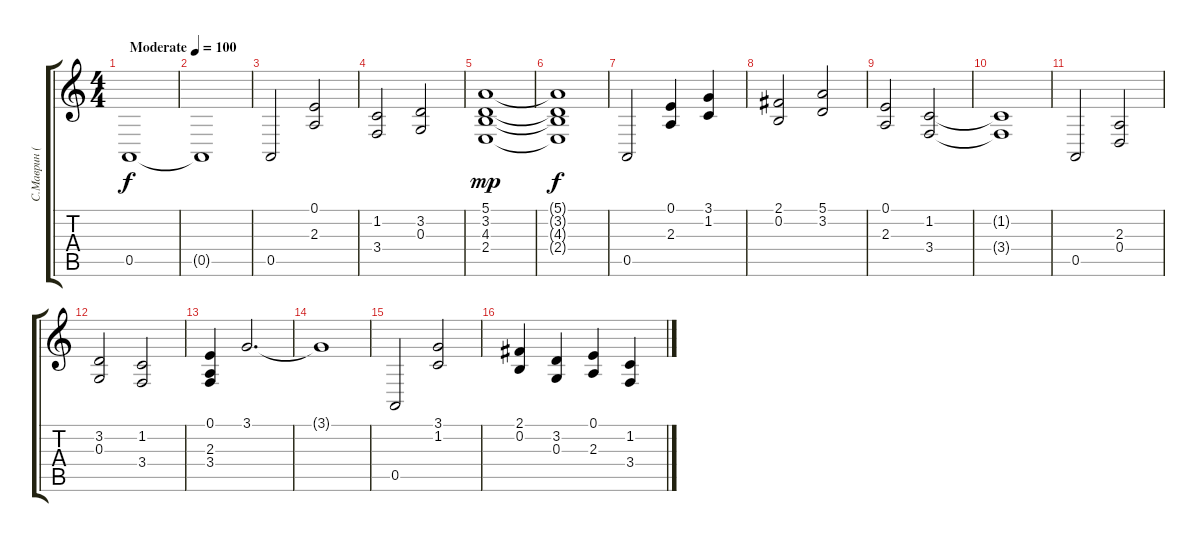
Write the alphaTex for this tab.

\track ("С.Маврин (синтезатор)" "С.Маврин (") {instrument choiraahs}
\staff {score tabs}
\tuning (E4 B3 G3 D3 A2 E2) {hide}
\ts (4 4)
\tempo (100 "Moderate")
\clef g2
\ks c
0.5.1{dy f instrument choiraahs} |
0.5{t}.1 |
0.5.2 (0.1 2.3).2 |
(1.2 3.4).2 (3.2 0.3).2 |
(5.1 3.2 4.3 2.4).1{dy mp} |
(5.1{t} 3.2{t} 4.3{t} 2.4{t}).1{dy f} |
0.5.2 (0.1 2.3).4 (3.1 1.2).4 |
(2.1 0.2).2 (5.1 3.2).2 |
(0.1 2.3).2 (1.2 3.4).2 |
(1.2{t} 3.4{t}).1 |
0.5.2 (2.3 0.4).2 |
(3.2 0.3).2 (1.2 3.4).2 |
(0.1 2.3 3.4).4 3.1.2{d} |
3.1{t}.1 |
0.5.2 (3.1 1.2).2 |
(2.1 0.2).4 (3.2 0.3).4 (0.1 2.3).4 (1.2 3.4).4
